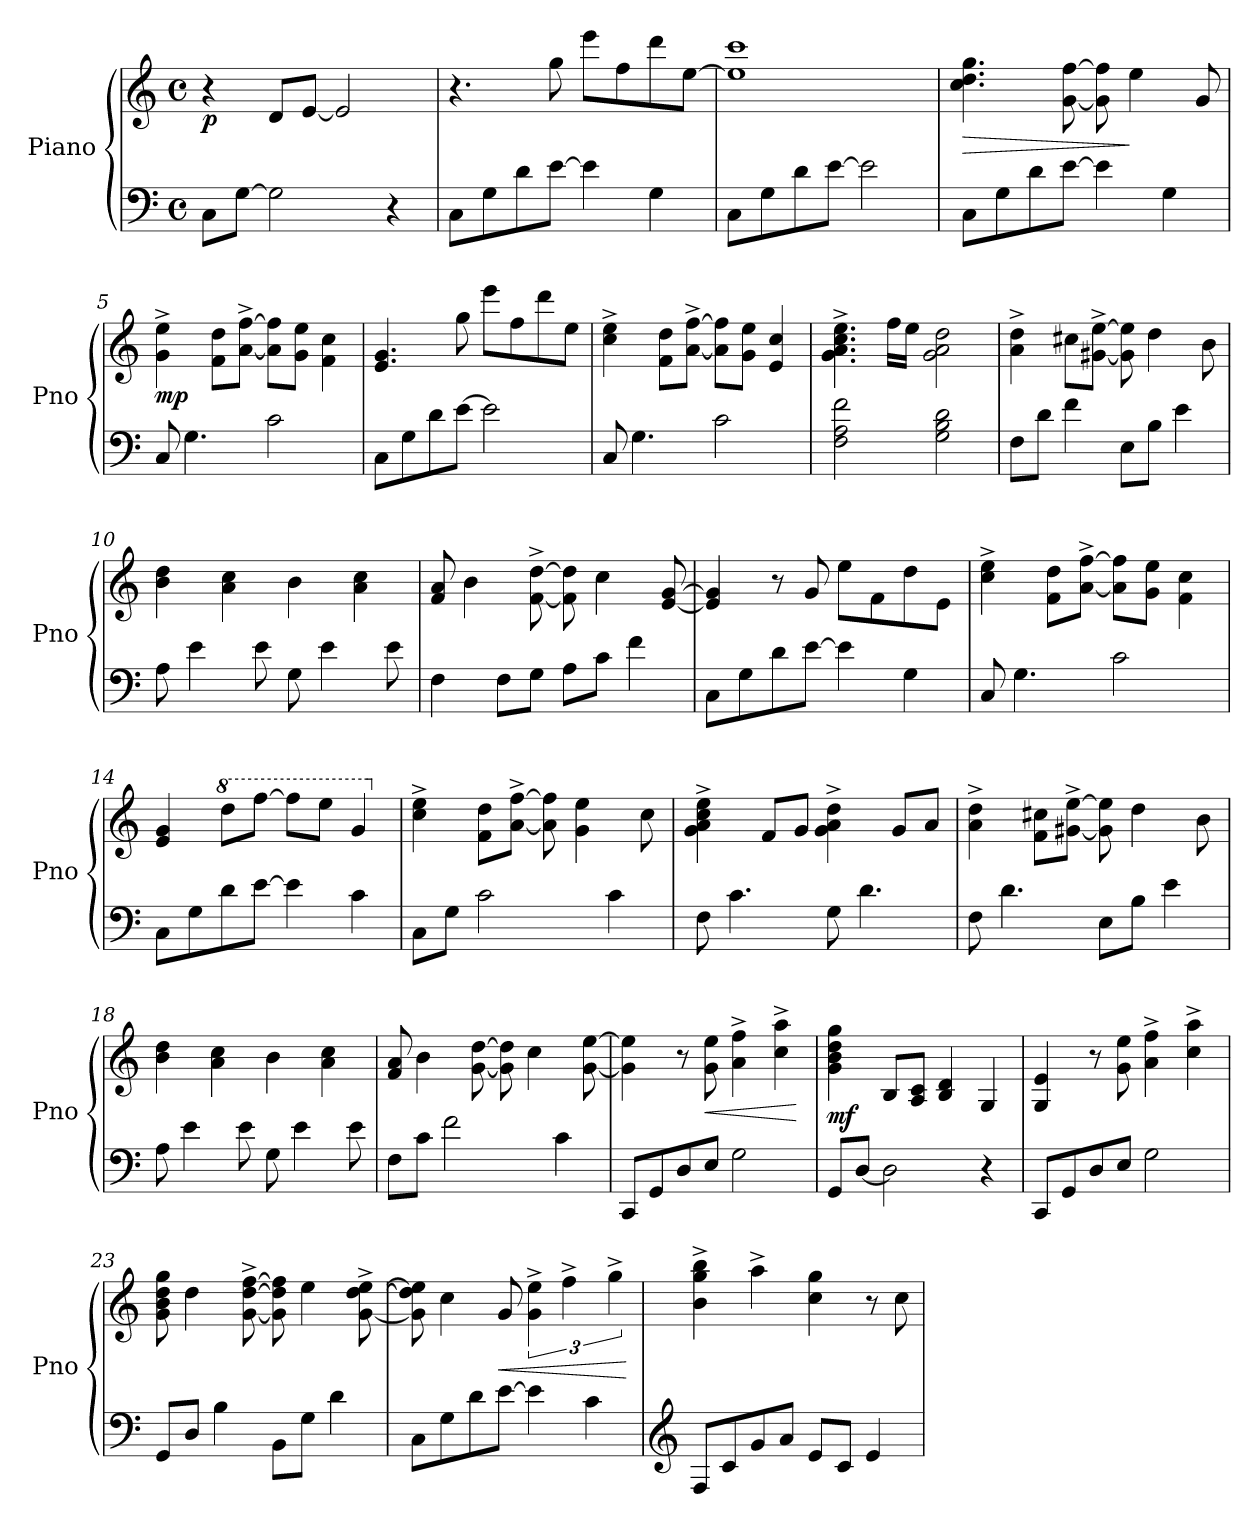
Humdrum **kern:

**kern	**kern	**dynam
*part1	*part1	*part1
*staff2	*staff1	*staff1/2
*I"Piano	*	*
*I'Pno	*	*
*clefF4	*clefG2	*
*k[]	*k[]	*
*M4/4	*M4/4	*
*met(c)	*met(c)	*
*MM112	*MM112	*
=1	=1	=1
!	!	!LO:DY:b
8C\L	4r	p
[8G\J	.	.
2G\]	8d/L	.
.	[8e/J	.
.	2e/]	.
4r	.	.
=2	=2	=2
8C\L	4.r	.
8G\	.	.
8d\	.	.
[8e\J	8gg\	.
4e\]	8eee\L	.
.	8ff\	.
4G\	8ddd\	.
.	[<8ee\J	.
=3	=3	=3
8C\L	1ee] 1ccc	.
8G\	.	.
8d\	.	.
[8e\J	.	.
2e\]	.	.
=4	=4	=4
!	!	!LO:HP:b
8C\L	4.cc\ 4.dd\ 4.gg\	>
8G\	.	.
8d\	.	.
[8e\J	[8g\ [8ff\	.
4e\]	8g\] 8ff\]	.
.	4ee\	]
4G\	.	.
.	8g/	.
=5	=5	=5
!	!	!LO:DY:b
8C/	4g\^ 4ee\^	mp
4.G\	.	.
.	8f\ 8dd\L	.
.	[8a\^ [8ff\^J	.
2c\	8a\] 8ff\]L	.
.	8g\ 8ee\J	.
.	4f\ 4cc\	.
!!LO:LB:g=z
=6	=6	=6
8C\L	4.e/ 4.g/	.
8G\	.	.
8d\	.	.
[8e\J	8gg\	.
2e\]	8eee\L	.
.	8ff\	.
.	8ddd\	.
.	8ee\J	.
=7	=7	=7
8C/	4cc\^ 4ee\^	.
4.G\	.	.
.	8f\ 8dd\L	.
.	[8a\^ [8ff\^J	.
2c\	8a\] 8ff\]L	.
.	8g\ 8ee\J	.
.	4e/ 4cc/	.
=8	=8	=8
2F\ 2A\ 2f\	4.g\^ 4.a\^ 4.cc\^ 4.ee\^	.
.	16ff\LL	.
.	16ee\JJ	.
2G\ 2B\ 2d\	2g\ 2a\ 2dd\	.
=9	=9	=9
8F\L	4a\^ 4dd\^	.
8d\J	.	.
4f\	8cc#X\L	.
.	[8g#X\^ [8ee\^J	.
8E\L	8g#\] 8ee\]	.
8B\J	4dd\	.
4e\	.	.
.	8b\	.
=10	=10	=10
8A\	4b\ 4dd\	.
4e\	.	.
.	4a\ 4cc\	.
8e\	.	.
8G\	4b\	.
4e\	.	.
.	4a\ 4cc\	.
8e\	.	.
!!LO:LB:g=z
=11	=11	=11
4F\	8f/ 8a/	.
.	4b\	.
8F\L	.	.
8G\J	[8f\^ [8dd\^	.
8A\L	8f\] 8dd\]	.
8c\J	4cc\	.
4f\	.	.
.	[8e/ [8g/	.
=12	=12	=12
8C\L	4e/] 4g/]	.
8G\	.	.
8d\	8r	.
[8e\J	8g/	.
4e\]	8ee\L	.
.	8f\	.
4G\	8dd\	.
.	8e\J	.
=13	=13	=13
8C/	4cc\^ 4ee\^	.
4.G\	.	.
.	8f\ 8dd\L	.
.	[8a\^ [8ff\^J	.
2c\	8a\] 8ff\]L	.
.	8g\ 8ee\J	.
.	4f\ 4cc\	.
=14	=14	=14
8C\L	4e/ 4g/	.
8G\	.	.
*	*8va	*
8d\	8ddd\L	.
[8e\J	[8fff\J	.
4e\]	8fff\L]	.
.	8eee\J	.
4c\	4gg/	.
=15	=15	=15
*	*X8va	*
8C\L	4cc\^ 4ee\^	.
8G\J	.	.
2c\	8f\ 8dd\L	.
.	[8a\^ [8ff\^J	.
.	8a\] 8ff\]	.
.	4g\ 4ee\	.
4c\	.	.
.	8cc\	.
!!LO:LB:g=z
=16	=16	=16
8F\	4g\^ 4a\^ 4cc\^ 4ee\^	.
4.c\	.	.
.	8f/L	.
.	8g/J	.
8G\	4g\^ 4a\^ 4dd\^	.
4.d\	.	.
.	8g/L	.
.	8a/J	.
=17	=17	=17
8F\	4a\^ 4dd\^	.
4.d\	.	.
.	8f\ 8cc#X\L	.
.	[8g#X\^ [8ee\^J	.
8E\L	8g#\] 8ee\]	.
8B\J	4dd\	.
4e\	.	.
.	8b\	.
=18	=18	=18
8A\	4b\ 4dd\	.
4e\	.	.
.	4a\ 4cc\	.
8e\	.	.
8G\	4b\	.
4e\	.	.
.	4a\ 4cc\	.
8e\	.	.
=19	=19	=19
8F\L	8f/ 8a/	.
8c\J	4b\	.
2f\	.	.
.	[8g\ [8dd\	.
.	8g\] 8dd\]	.
.	4cc\	.
4c\	.	.
.	[8g\ [8ee\	.
=20	=20	=20
8CC/L	4g\] 4ee\]	.
8GG/	.	.
8D/	8r	.
!	!	!LO:HP:b
8E/J	8g\ 8ee\	<
2G\	4a\^ 4ff\^	.
.	4cc\^ 4aa\^	.
.	.	[
!!LO:LB:g=z
=21	=21	=21
!	!	!LO:DY:b
8GG/L	4g\ 4b\ 4dd\ 4gg\	mf
[8D/J	.	.
2D\]	8B/L	.
.	8A/ 8c/J	.
.	4B/ 4d/	.
4r	4G/	.
=22	=22	=22
8CC/L	4G/ 4e/	.
8GG/	.	.
8D/	8r	.
8E/J	8g\ 8ee\	.
2G\	4a\^ 4ff\^	.
.	4cc\^ 4aa\^	.
=23	=23	=23
8GG/L	8g\ 8b\ 8dd\ 8gg\	.
8D/J	4dd\	.
4B\	.	.
.	[8g\^ [8dd\^ [8ff\^	.
8BB\L	8g\] 8dd\] 8ff\]	.
8G\J	4ee\	.
4d\	.	.
.	[8g\^ [8dd\^ [8ee\^	.
=24	=24	=24
8C\L	8g\] 8dd\] 8ee\]	.
8G\	4cc\	.
8d\	.	.
!	!	!LO:HP:b
[8e\J	8g/	<
4e\]	6g\^ 6ee\^	.
.	6ff^\	.
4c\	.	.
.	6gg^\	.
.	.	[
!!LO:PB:g=z
=25	=25	=25
*clefG2	*	*
8F/L	4b\^ 4gg\^ 4bb\^	.
8c/	.	.
8g/	4aa^\	.
8a/J	.	.
8e/L	4cc\ 4gg\	.
8c/J	.	.
4e/	8r	.
.	8cc\	.
=	=	=
*-	*-	*-
